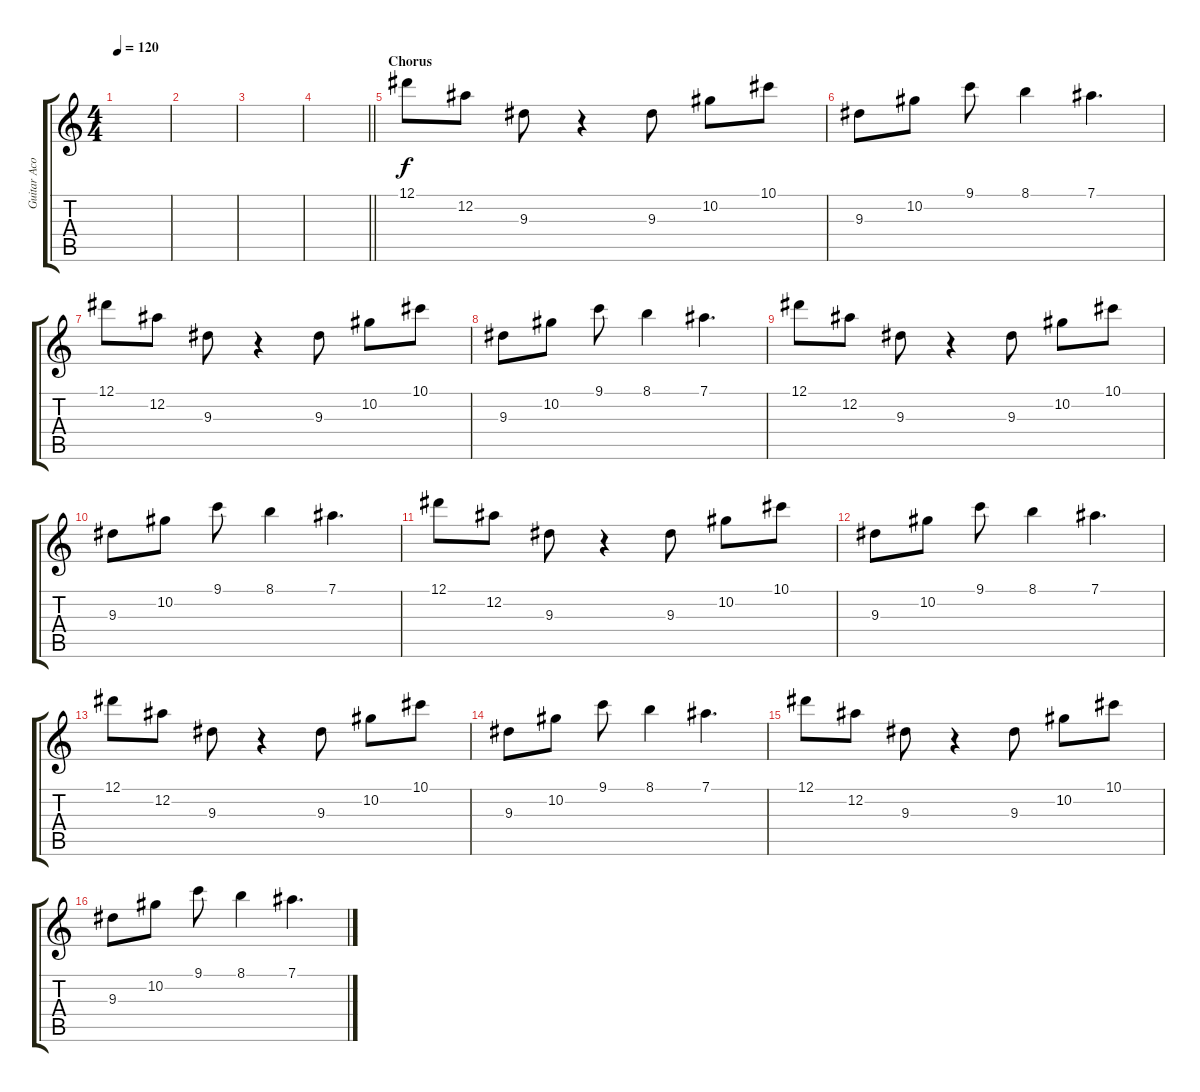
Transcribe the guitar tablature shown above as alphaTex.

\track ("Guitar Acoustic" "Guitar Aco") {instrument electricguitarclean}
\staff {score tabs}
\tuning (Eb4 Bb3 Gb3 Db3 Ab2 Eb2) {hide}
\ts (4 4)
\tempo 120
\clef g2
\ks c
|
|
|
\barLineRight lightlight
|
\section ("" "Chorus")
12.1.8 12.2.8 9.3.8 r.4 9.3.8 10.2.8 10.1.8 |
9.3.8 10.2.8 9.1.8 8.1.4 7.1.4{d} |
12.1.8 12.2.8 9.3.8 r.4 9.3.8 10.2.8 10.1.8 |
9.3.8 10.2.8 9.1.8 8.1.4 7.1.4{d} |
12.1.8 12.2.8 9.3.8 r.4 9.3.8 10.2.8 10.1.8 |
9.3.8 10.2.8 9.1.8 8.1.4 7.1.4{d} |
12.1.8 12.2.8 9.3.8 r.4 9.3.8 10.2.8 10.1.8 |
9.3.8 10.2.8 9.1.8 8.1.4 7.1.4{d} |
12.1.8 12.2.8 9.3.8 r.4 9.3.8 10.2.8 10.1.8 |
9.3.8 10.2.8 9.1.8 8.1.4 7.1.4{d} |
12.1.8 12.2.8 9.3.8 r.4 9.3.8 10.2.8 10.1.8 |
9.3.8 10.2.8 9.1.8 8.1.4 7.1.4{d}
